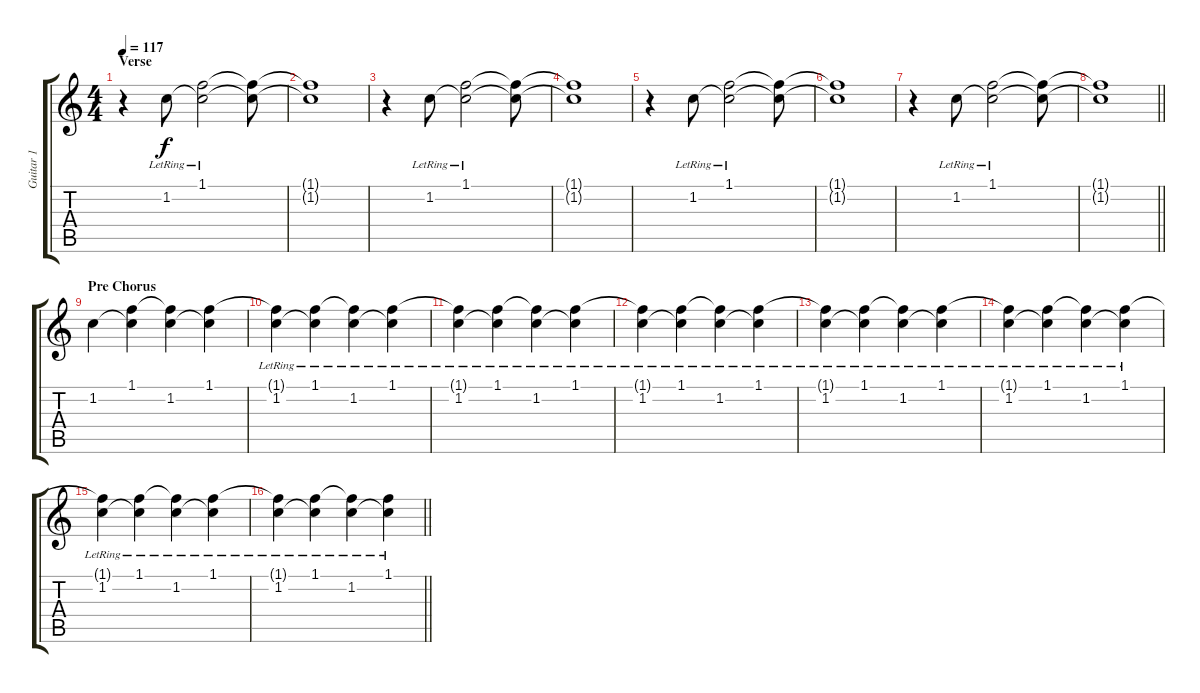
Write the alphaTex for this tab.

\track ("Guitar 1" "Guitar 1") {instrument distortionguitar}
\staff {score tabs}
\tuning (E4 B3 G3 D3 A2 E2) {hide}
\ts (4 4)
\section ("" "Verse")
\tempo 117
\clef g2
\ks c
r.4{dy f} 1.2{lr}.8 (1.1{lr} 1.2{t}).2 (1.1{t} 1.2{t}).8 |
(1.1{t} 1.2{t}).1 |
r.4 1.2{lr}.8 (1.1{lr} 1.2{t}).2 (1.1{t} 1.2{t}).8 |
(1.1{t} 1.2{t}).1 |
r.4 1.2{lr}.8 (1.1{lr} 1.2{t}).2 (1.1{t} 1.2{t}).8 |
(1.1{t} 1.2{t}).1 |
r.4 1.2{lr}.8 (1.1{lr} 1.2{t}).2 (1.1{t} 1.2{t}).8 |
\barLineRight lightlight
(1.1{t} 1.2{t}).1 |
\section ("" "Pre Chorus")
1.2.4 (1.1 1.2{t}).4 (1.1{t} 1.2).4 (1.1 1.2{t}).4 |
(1.1{t} 1.2{lr}).4 (1.1{lr} 1.2{t}).4 (1.1{t} 1.2{lr}).4 (1.1{lr} 1.2{t}).4 |
(1.1{t} 1.2{lr}).4 (1.1{lr} 1.2{t}).4 (1.1{t} 1.2{lr}).4 (1.1{lr} 1.2{t}).4 |
(1.1{t} 1.2{lr}).4 (1.1{lr} 1.2{t}).4 (1.1{t} 1.2{lr}).4 (1.1{lr} 1.2{t}).4 |
(1.1{t} 1.2{lr}).4 (1.1{lr} 1.2{t}).4 (1.1{t} 1.2{lr}).4 (1.1{lr} 1.2{t}).4 |
(1.1{t} 1.2{lr}).4 (1.1{lr} 1.2{t}).4 (1.1{t} 1.2{lr}).4 (1.1{lr} 1.2{t}).4 |
(1.1{t} 1.2{lr}).4 (1.1{lr} 1.2{t}).4 (1.1{t} 1.2{lr}).4 (1.1{lr} 1.2{t}).4 |
\barLineRight lightlight
(1.1{t} 1.2{lr}).4 (1.1{lr} 1.2{t}).4 (1.1{t} 1.2{lr}).4 (1.1{lr} 1.2{t}).4
